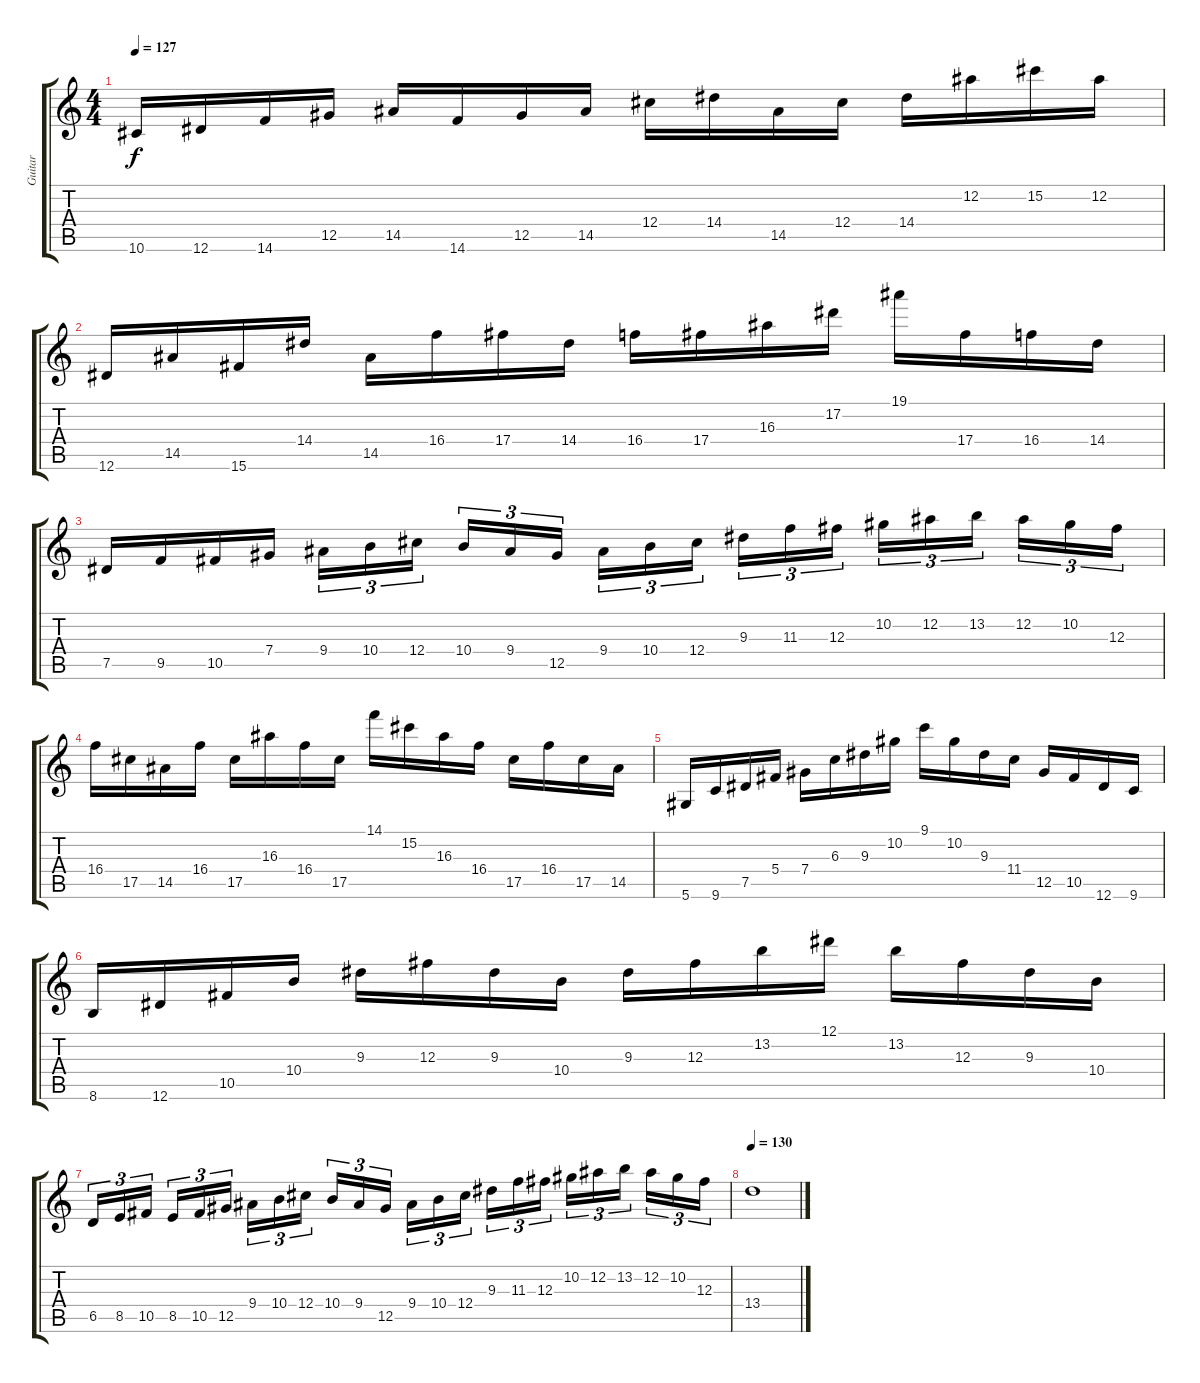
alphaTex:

\track ("Guitar" "Guitar") {instrument overdrivenguitar}
\staff {score tabs}
\tuning (Eb4 Bb3 Gb3 Db3 Ab2 Eb2) {hide}
\ts (4 4)
\tempo 127
\clef g2
\ks c
10.6.16{dy f} 12.6.16 14.6.16 12.5.16 14.5.16 14.6.16 12.5.16 14.5.16 12.4.16 14.4.16 14.5.16 12.4.16 14.4.16 12.2.16 15.2.16 12.2.16 |
12.6.16 14.5.16 15.6.16 14.4.16 14.5.16 16.4.16 17.4.16 14.4.16 16.4.16 17.4.16 16.3.16 17.2.16 19.1.16 17.4.16 16.4.16 14.4.16 |
7.5.16 9.5.16 10.5.16 7.4.16 9.4.16{tu (3 2)} 10.4.16{tu (3 2)} 12.4.16{tu (3 2) beam splitsecondary} 10.4.16{tu (3 2)} 9.4.16{tu (3 2)} 12.5.16{tu (3 2)} 9.4.16{tu (3 2)} 10.4.16{tu (3 2)} 12.4.16{tu (3 2) beam splitsecondary} 9.3.16{tu (3 2)} 11.3.16{tu (3 2)} 12.3.16{tu (3 2)} 10.2.16{tu (3 2)} 12.2.16{tu (3 2)} 13.2.16{tu (3 2) beam splitsecondary} 12.2.16{tu (3 2)} 10.2.16{tu (3 2)} 12.3.16{tu (3 2)} |
16.4.16 17.5.16 14.5.16 16.4.16 17.5.16 16.3.16 16.4.16 17.5.16 14.1.16 15.2.16 16.3.16 16.4.16 17.5.16 16.4.16 17.5.16 14.5.16 |
5.6.16 9.6.16 7.5.16 5.4.16 7.4.16 6.3.16 9.3.16 10.2.16 9.1.16 10.2.16 9.3.16 11.4.16 12.5.16 10.5.16 12.6.16 9.6.16 |
8.6.16 12.6.16 10.5.16 10.4.16 9.3.16 12.3.16 9.3.16 10.4.16 9.3.16 12.3.16 13.2.16 12.1.16 13.2.16 12.3.16 9.3.16 10.4.16 |
6.5.16{tu (3 2)} 8.5.16{tu (3 2)} 10.5.16{tu (3 2) beam splitsecondary} 8.5.16{tu (3 2)} 10.5.16{tu (3 2)} 12.5.16{tu (3 2)} 9.4.16{tu (3 2)} 10.4.16{tu (3 2)} 12.4.16{tu (3 2) beam splitsecondary} 10.4.16{tu (3 2)} 9.4.16{tu (3 2)} 12.5.16{tu (3 2)} 9.4.16{tu (3 2)} 10.4.16{tu (3 2)} 12.4.16{tu (3 2) beam splitsecondary} 9.3.16{tu (3 2)} 11.3.16{tu (3 2)} 12.3.16{tu (3 2)} 10.2.16{tu (3 2)} 12.2.16{tu (3 2)} 13.2.16{tu (3 2) beam splitsecondary} 12.2.16{tu (3 2)} 10.2.16{tu (3 2)} 12.3.16{tu (3 2)} |
\tempo 130
13.4.1
